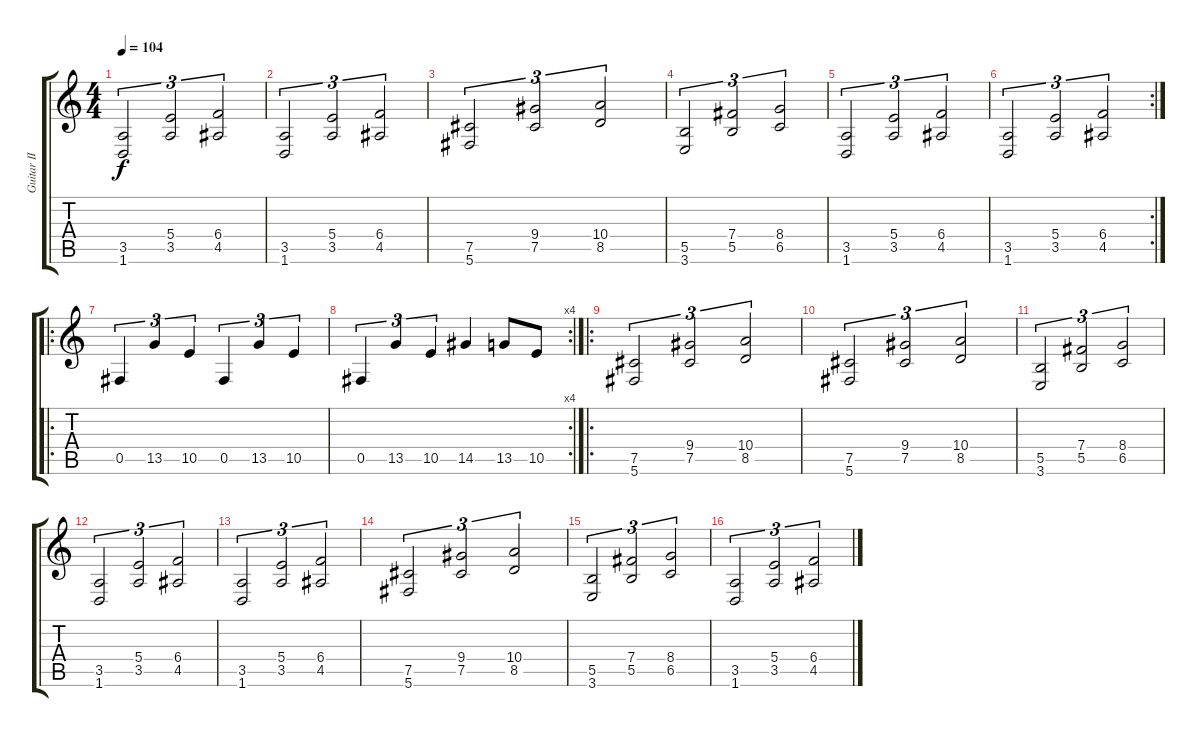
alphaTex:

\track ("Guitar II" "Guitar II") {instrument distortionguitar}
\staff {score tabs}
\tuning (C4 Ab3 E3 B2 Gb2 Db2) {hide}
\ts (4 4)
\tempo 104
\clef g2
\ks c
(3.5 1.6).2{tu (3 2) dy f} (5.4 3.5).2{tu (3 2)} (6.4 4.5).2{tu (3 2)} |
(3.5 1.6).2{tu (3 2)} (5.4 3.5).2{tu (3 2)} (6.4 4.5).2{tu (3 2)} |
(7.5 5.6).2{tu (3 2)} (9.4 7.5).2{tu (3 2)} (10.4 8.5).2{tu (3 2)} |
(5.5 3.6).2{tu (3 2)} (7.4 5.5).2{tu (3 2)} (8.4 6.5).2{tu (3 2)} |
(3.5 1.6).2{tu (3 2)} (5.4 3.5).2{tu (3 2)} (6.4 4.5).2{tu (3 2)} |
\rc 2
(3.5 1.6).2{tu (3 2)} (5.4 3.5).2{tu (3 2)} (6.4 4.5).2{tu (3 2)} |
\ro
0.5.4{tu (3 2)} 13.5.4{tu (3 2)} 10.5.4{tu (3 2)} 0.5.4{tu (3 2)} 13.5.4{tu (3 2)} 10.5.4{tu (3 2)} |
\rc 4
0.5.4{tu (3 2)} 13.5.4{tu (3 2)} 10.5.4{tu (3 2)} 14.5.4 13.5.8 10.5.8 |
\ro
(7.5 5.6).2{tu (3 2)} (9.4 7.5).2{tu (3 2)} (10.4 8.5).2{tu (3 2)} |
(7.5 5.6).2{tu (3 2)} (9.4 7.5).2{tu (3 2)} (10.4 8.5).2{tu (3 2)} |
(5.5 3.6).2{tu (3 2)} (7.4 5.5).2{tu (3 2)} (8.4 6.5).2{tu (3 2)} |
(3.5 1.6).2{tu (3 2)} (5.4 3.5).2{tu (3 2)} (6.4 4.5).2{tu (3 2)} |
(3.5 1.6).2{tu (3 2)} (5.4 3.5).2{tu (3 2)} (6.4 4.5).2{tu (3 2)} |
(7.5 5.6).2{tu (3 2)} (9.4 7.5).2{tu (3 2)} (10.4 8.5).2{tu (3 2)} |
(5.5 3.6).2{tu (3 2)} (7.4 5.5).2{tu (3 2)} (8.4 6.5).2{tu (3 2)} |
(3.5 1.6).2{tu (3 2)} (5.4 3.5).2{tu (3 2)} (6.4 4.5).2{tu (3 2)}
